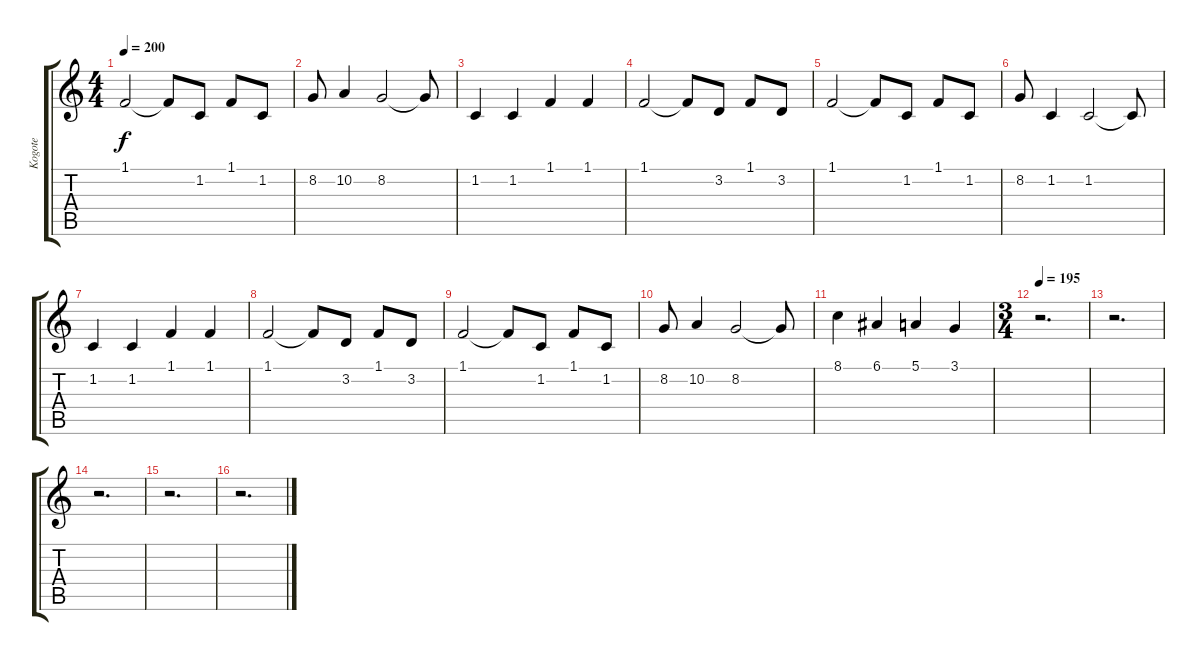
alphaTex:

\track ("Kogote" "Kogote") {instrument brasssection}
\staff {score tabs}
\tuning (E4 B3 G3 D3 A2 E2) {hide}
\ts (4 4)
\tempo 200
\clef g2
\ks c
1.1.2{dy f} 1.1{t}.8 1.2.8 1.1.8 1.2.8 |
8.2.8 10.2.4 8.2.2 8.2{t}.8 |
1.2.4 1.2.4 1.1.4 1.1.4 |
1.1.2 1.1{t}.8 3.2.8 1.1.8 3.2.8 |
1.1.2 1.1{t}.8 1.2.8 1.1.8 1.2.8 |
8.2.8 1.2.4 1.2.2 1.2{t}.8 |
1.2.4 1.2.4 1.1.4 1.1.4 |
1.1.2 1.1{t}.8 3.2.8 1.1.8 3.2.8 |
1.1.2 1.1{t}.8 1.2.8 1.1.8 1.2.8 |
8.2.8 10.2.4 8.2.2 8.2{t}.8 |
8.1.4 6.1.4 5.1.4 3.1.4 |
\ts (3 4)
\tempo 195
r.2{d} |
r.2{d} |
r.2{d} |
r.2{d} |
r.2{d}
